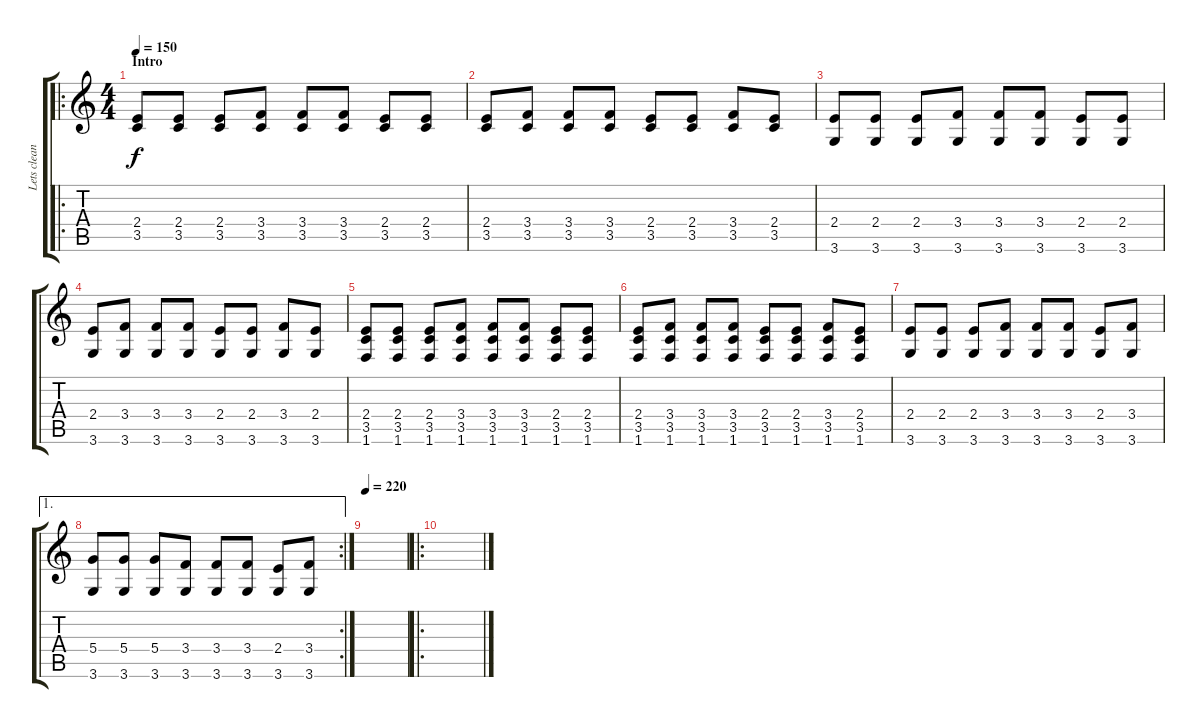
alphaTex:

\track ("Lets clean Yod" "Lets clean") {instrument electricguitarclean}
\staff {score tabs}
\tuning (E4 B3 G3 D3 A2 E2) {hide}
\ro
\ts (4 4)
\section ("" "Intro")
\tempo 150
\clef g2
\ks c
(2.4 3.5).8{dy f instrument electricguitarclean} (2.4 3.5).8 (2.4 3.5).8 (3.4 3.5).8 (3.4 3.5).8 (3.4 3.5).8 (2.4 3.5).8 (2.4 3.5).8 |
(2.4 3.5).8 (3.4 3.5).8 (3.4 3.5).8 (3.4 3.5).8 (2.4 3.5).8 (2.4 3.5).8 (3.4 3.5).8 (2.4 3.5).8 |
(2.4 3.6).8 (2.4 3.6).8 (2.4 3.6).8 (3.4 3.6).8 (3.4 3.6).8 (3.4 3.6).8 (2.4 3.6).8 (2.4 3.6).8 |
(2.4 3.6).8 (3.4 3.6).8 (3.4 3.6).8 (3.4 3.6).8 (2.4 3.6).8 (2.4 3.6).8 (3.4 3.6).8 (2.4 3.6).8 |
(2.4 3.5 1.6).8 (2.4 3.5 1.6).8 (2.4 3.5 1.6).8 (3.4 3.5 1.6).8 (3.4 3.5 1.6).8 (3.4 3.5 1.6).8 (2.4 3.5 1.6).8 (2.4 3.5 1.6).8 |
(2.4 3.5 1.6).8 (3.4 3.5 1.6).8 (3.4 3.5 1.6).8 (3.4 3.5 1.6).8 (2.4 3.5 1.6).8 (2.4 3.5 1.6).8 (3.4 3.5 1.6).8 (2.4 3.5 1.6).8 |
(2.4 3.6).8 (2.4 3.6).8 (2.4 3.6).8 (3.4 3.6).8 (3.4 3.6).8 (3.4 3.6).8 (2.4 3.6).8 (3.4 3.6).8 |
\ae 1
\rc 2
(5.4 3.6).8 (5.4 3.6).8 (5.4 3.6).8 (3.4 3.6).8 (3.4 3.6).8 (3.4 3.6).8 (2.4 3.6).8 (3.4 3.6).8 |
\tempo 220
|
\ro
